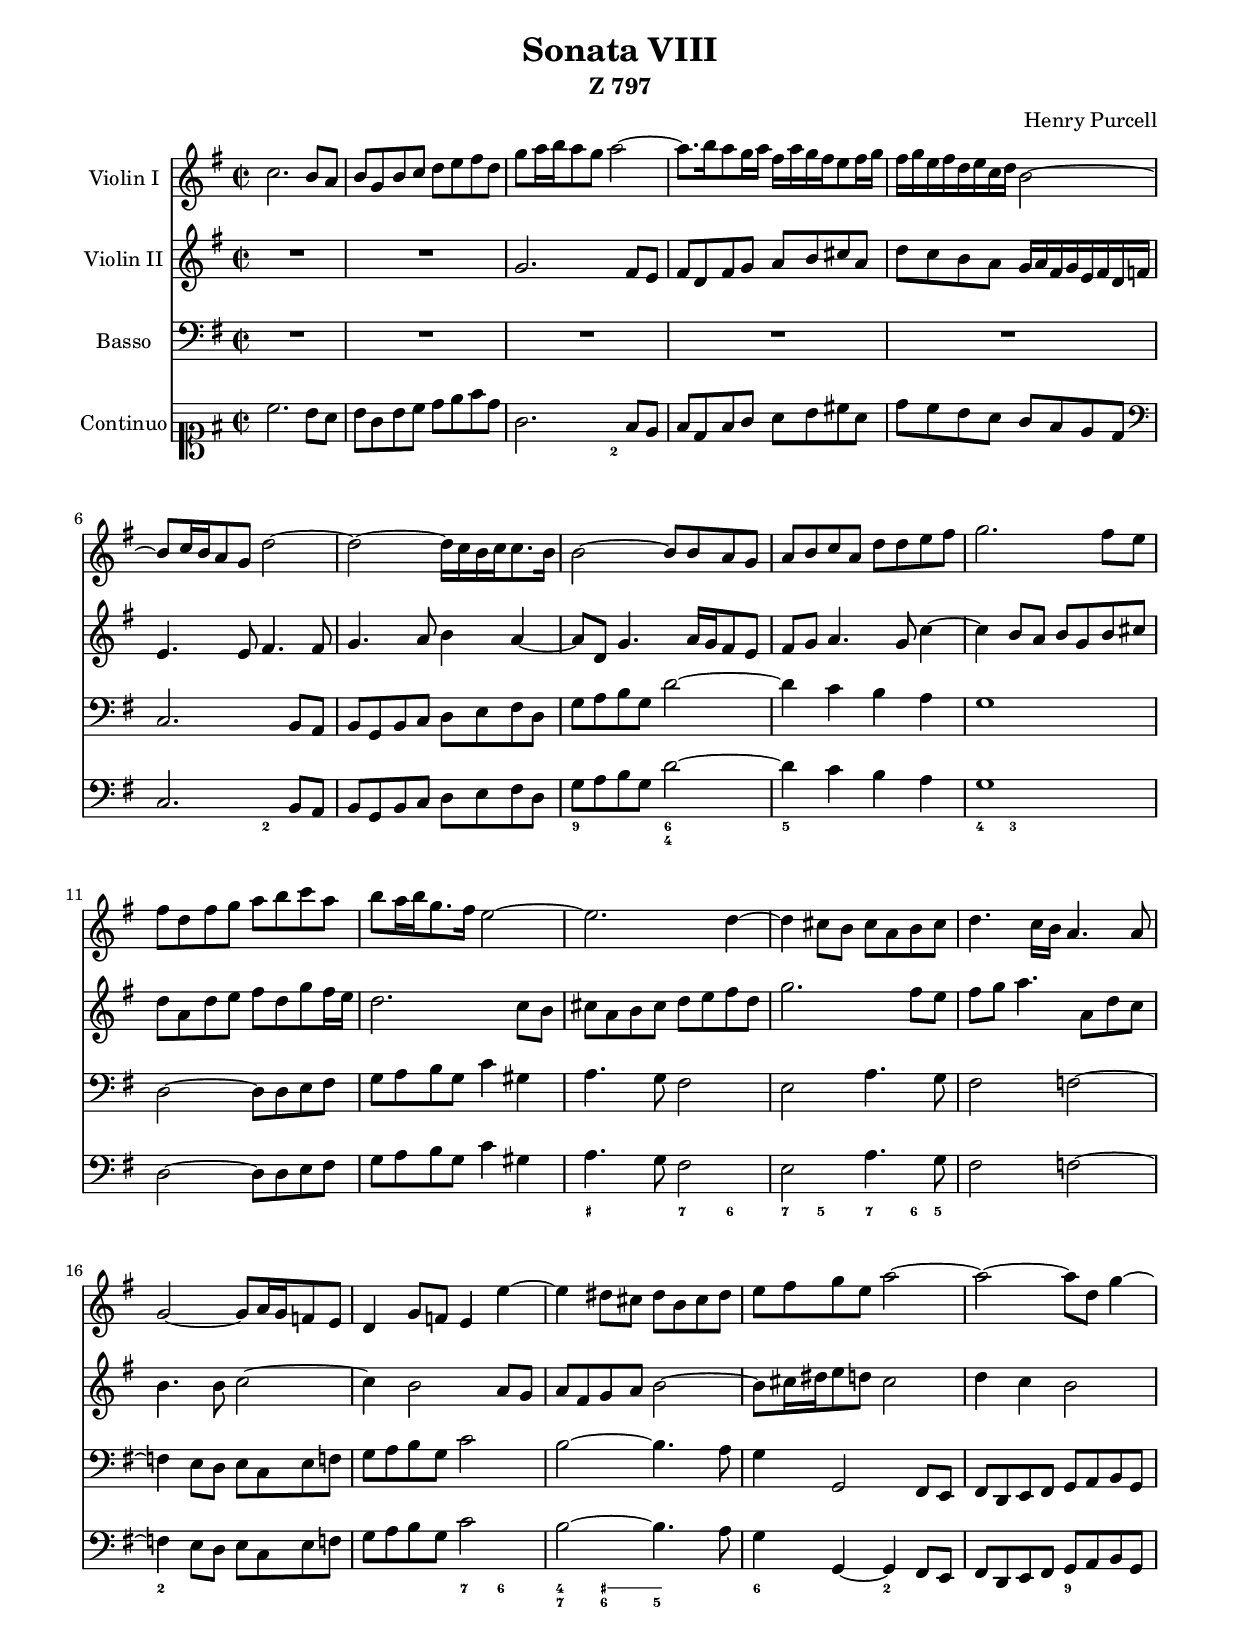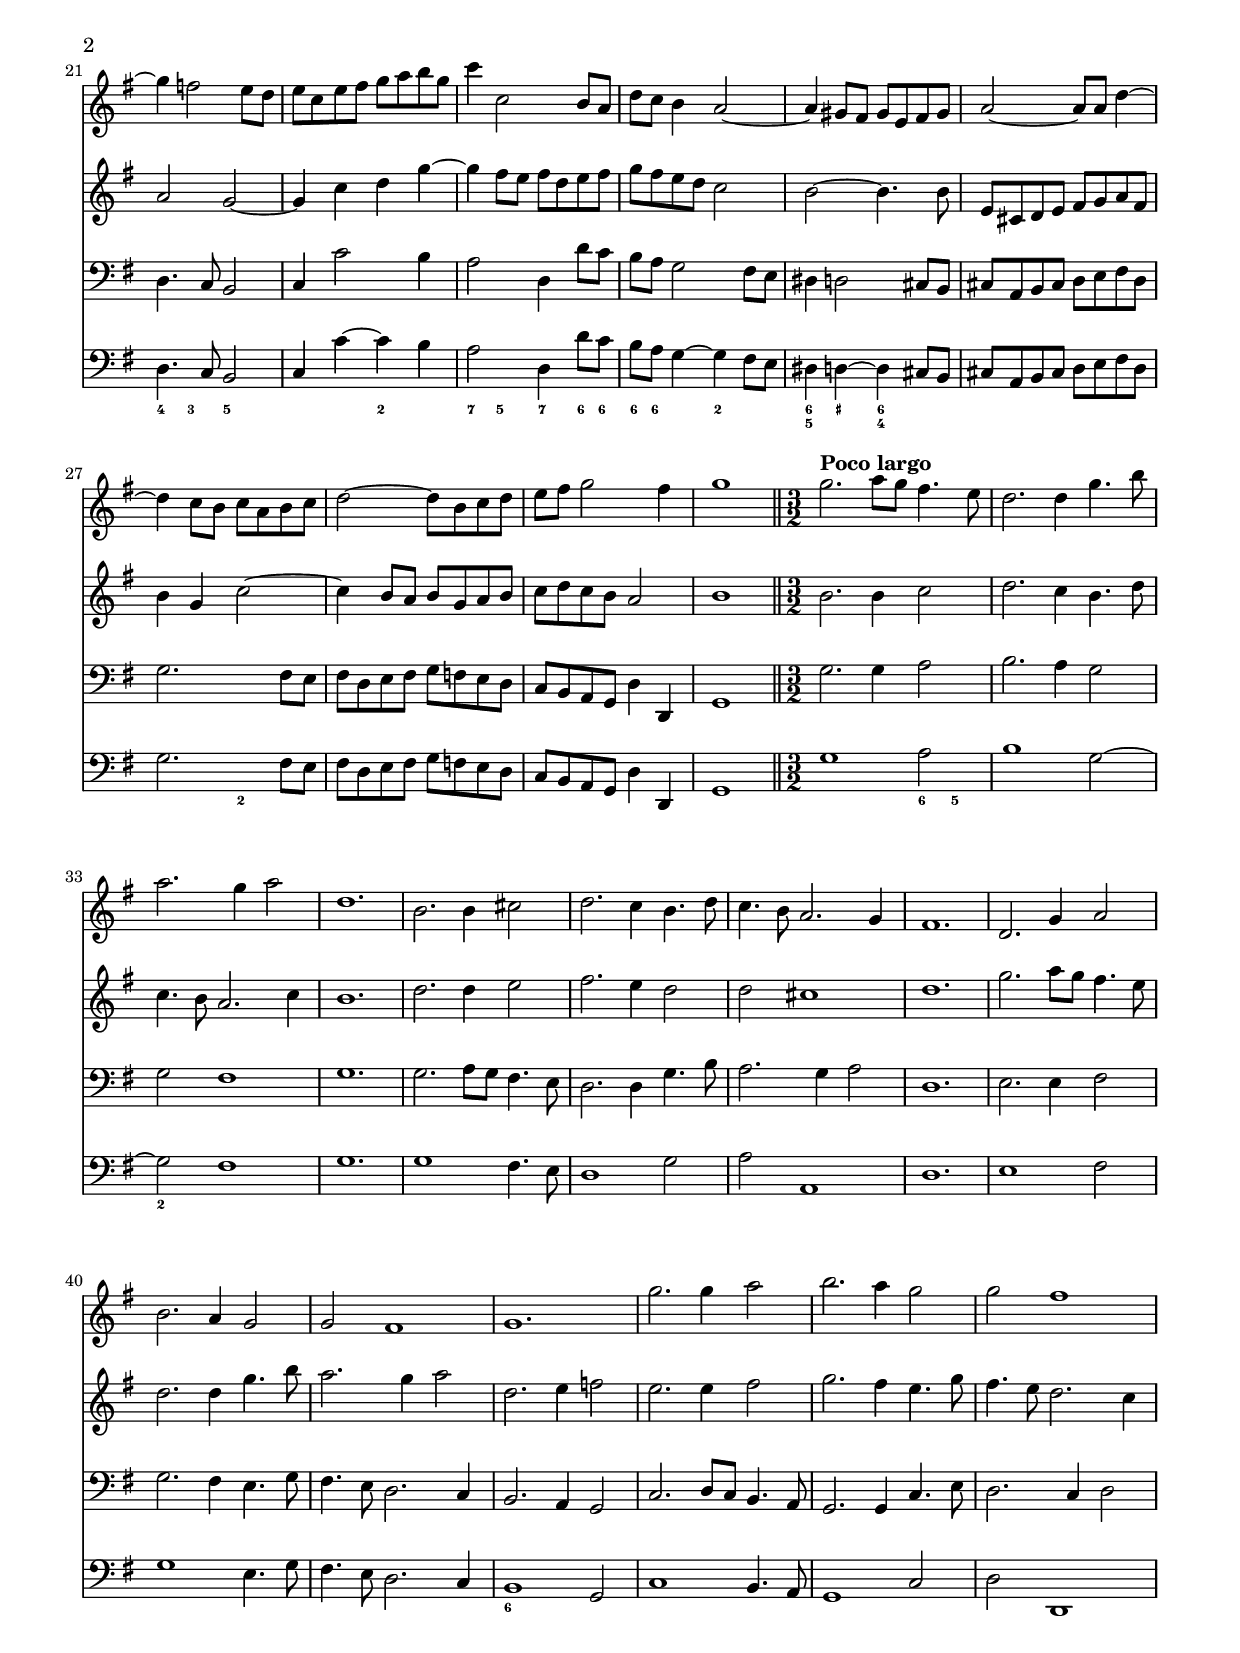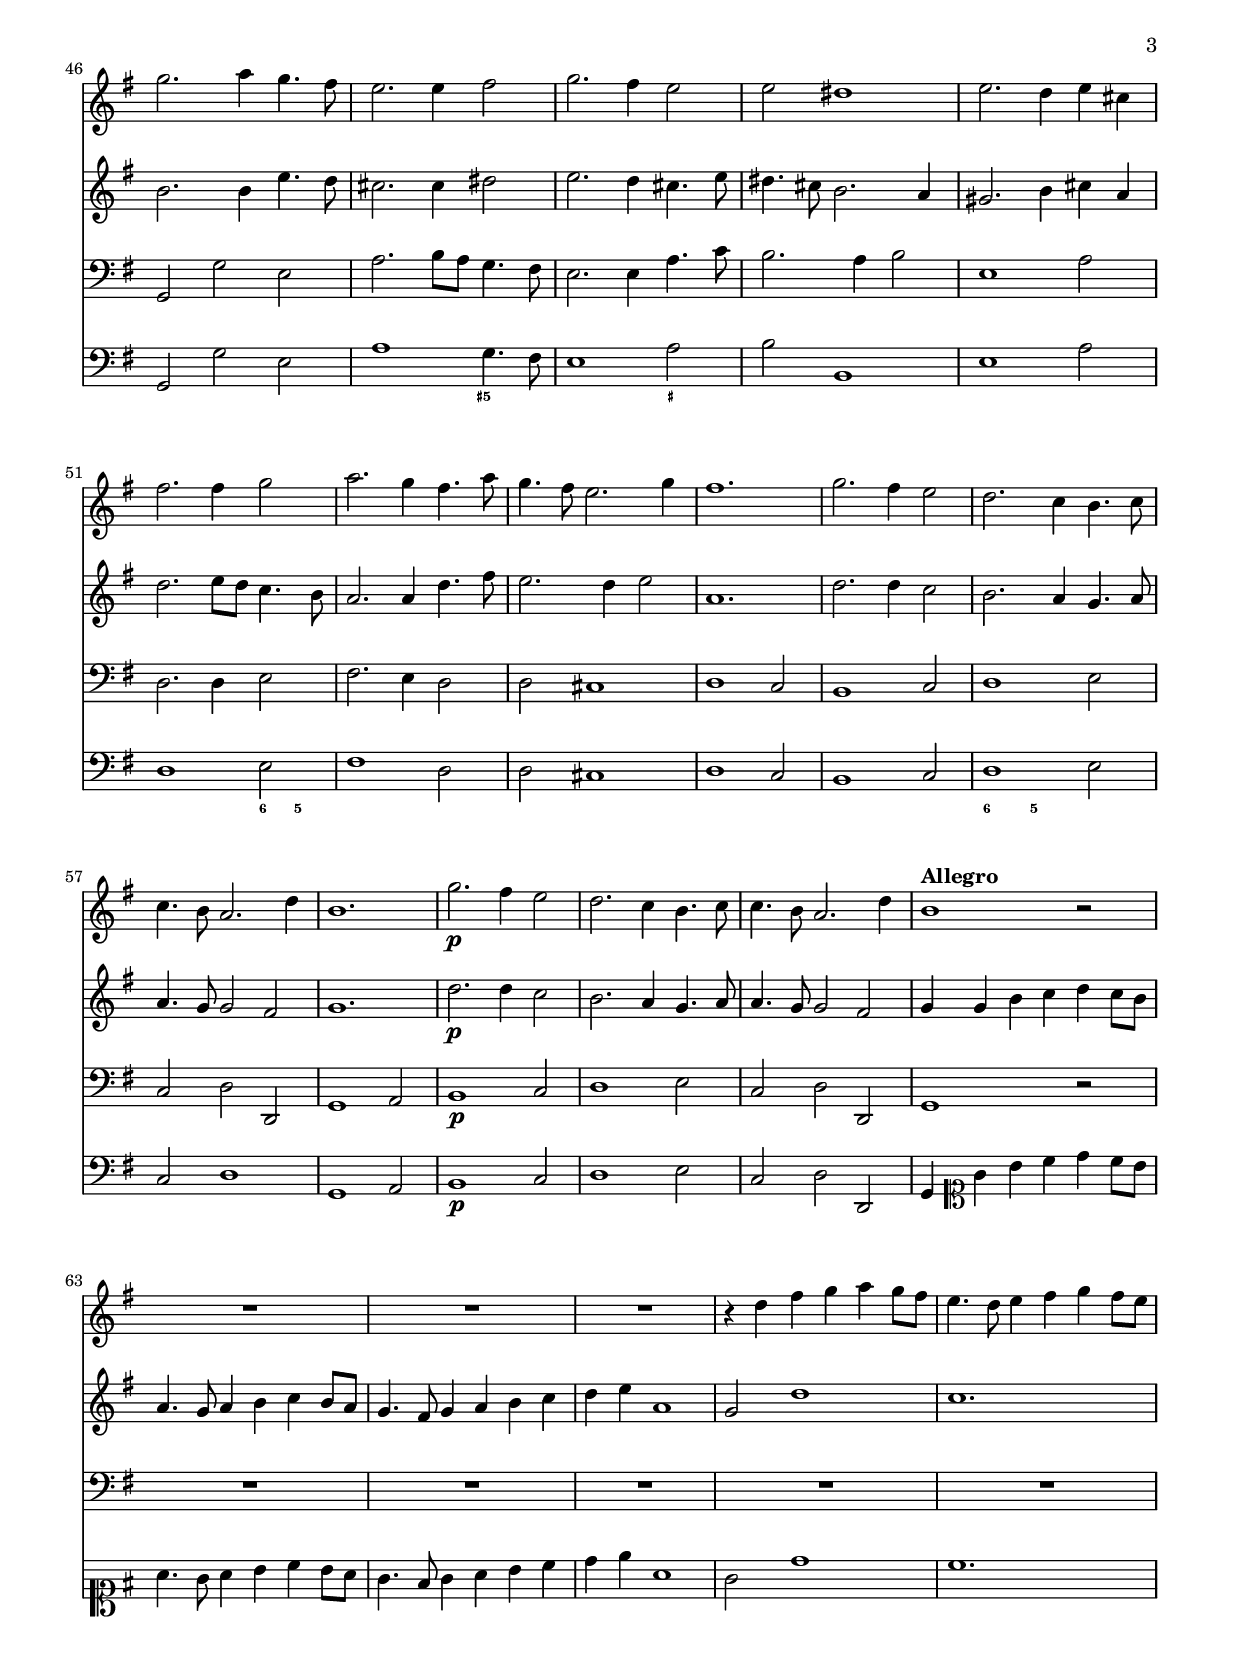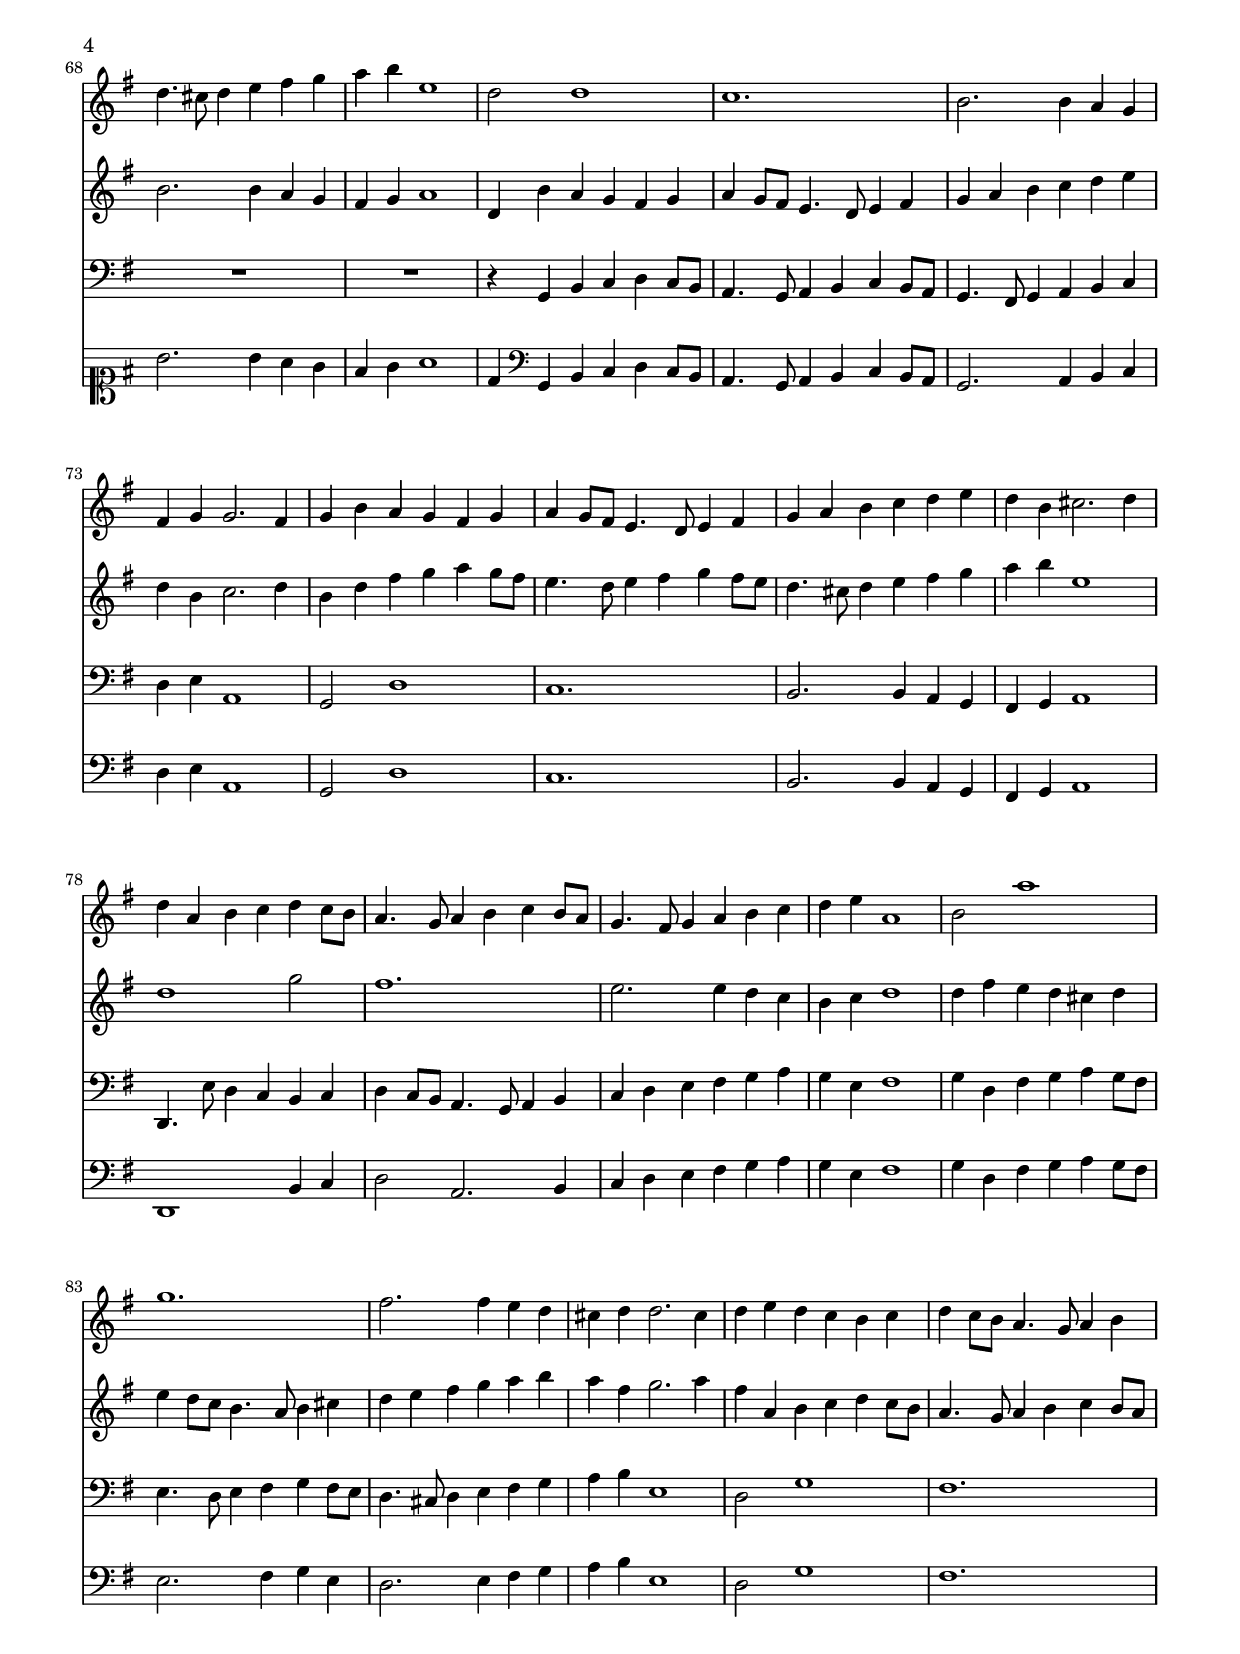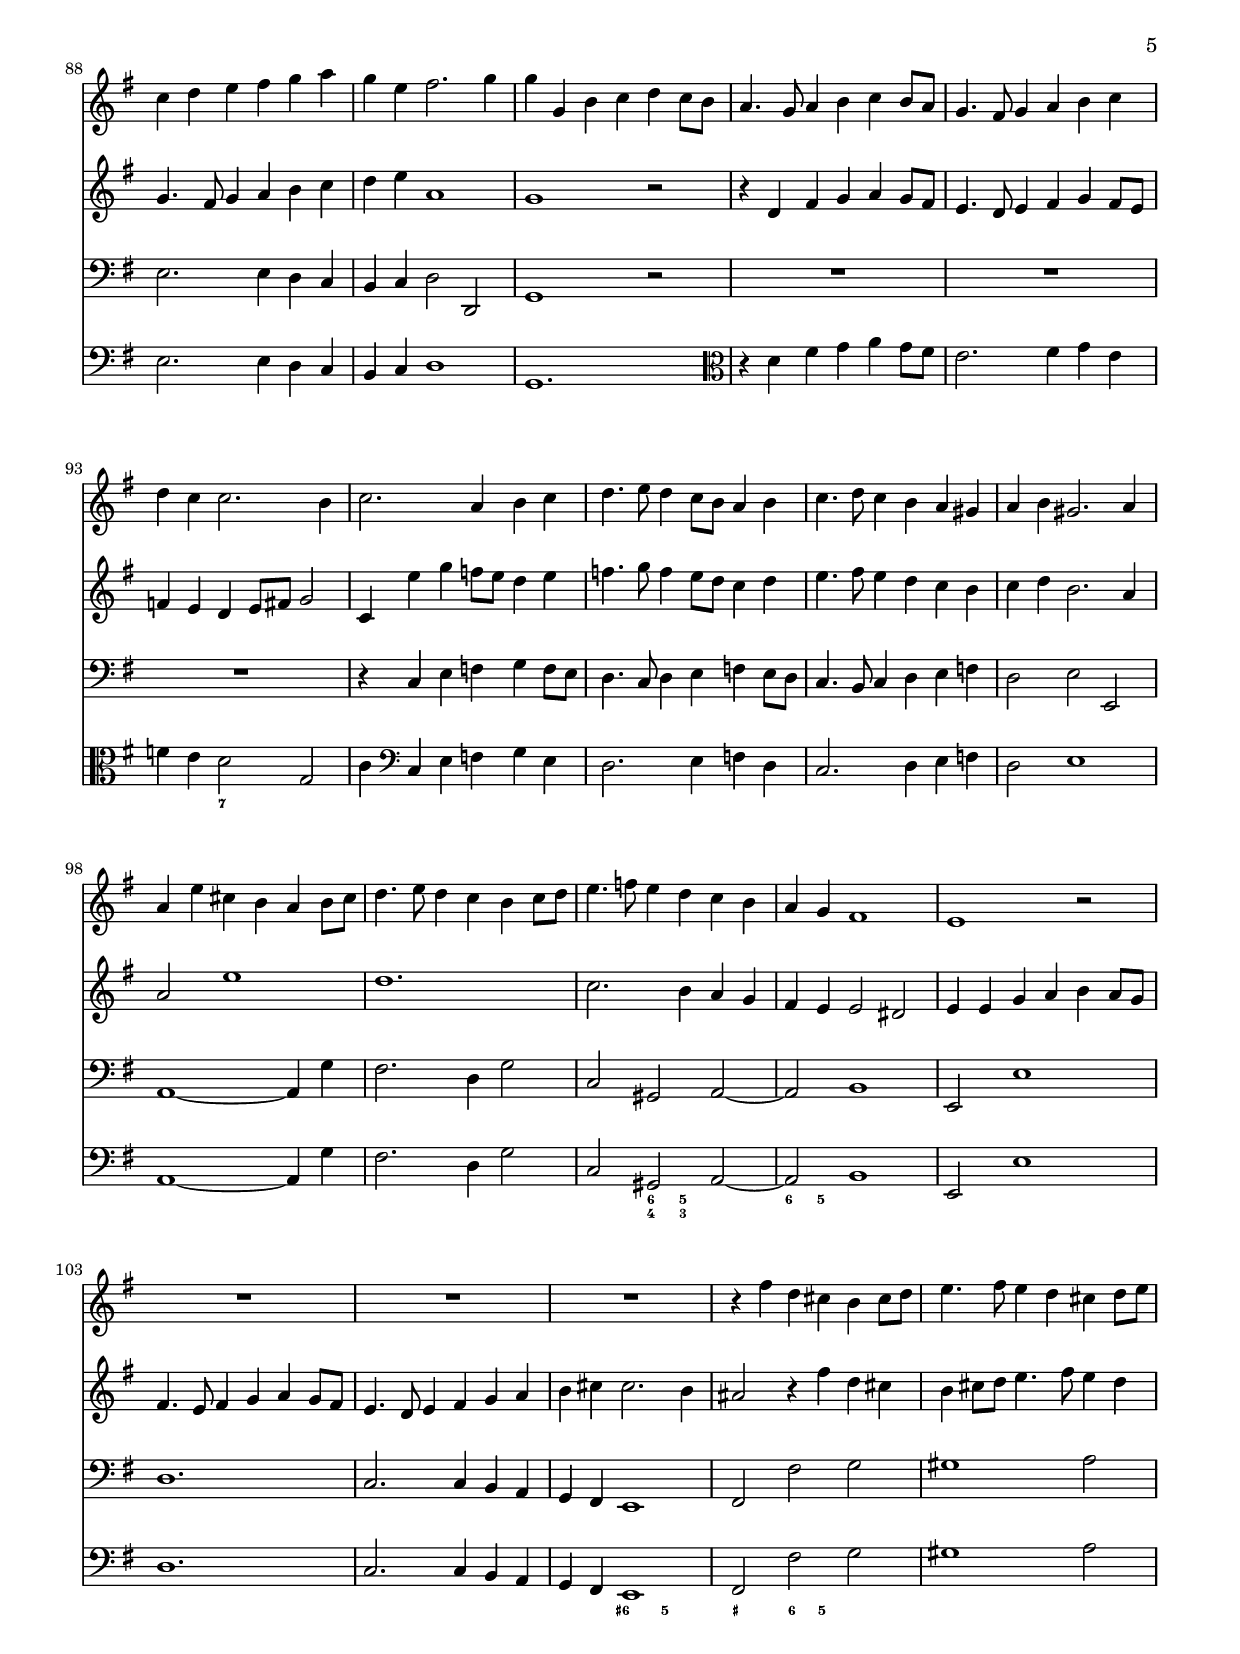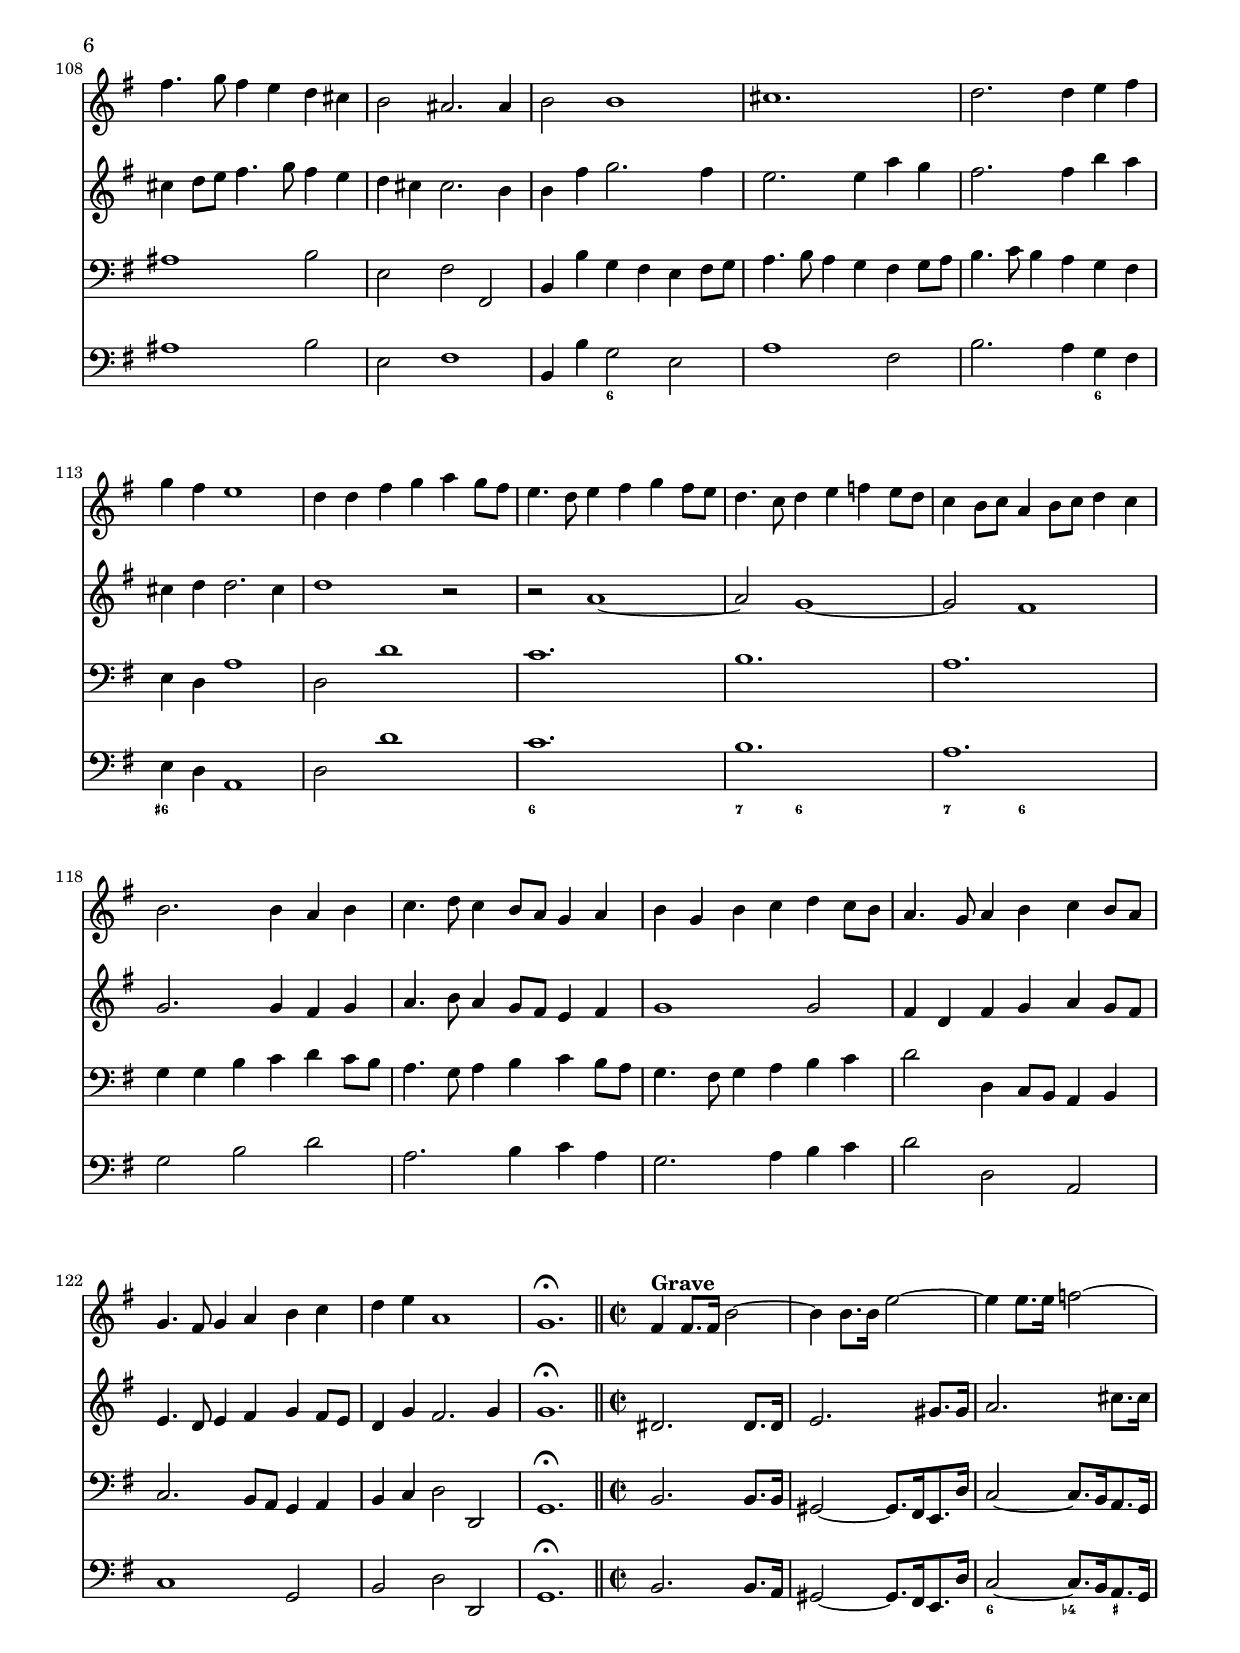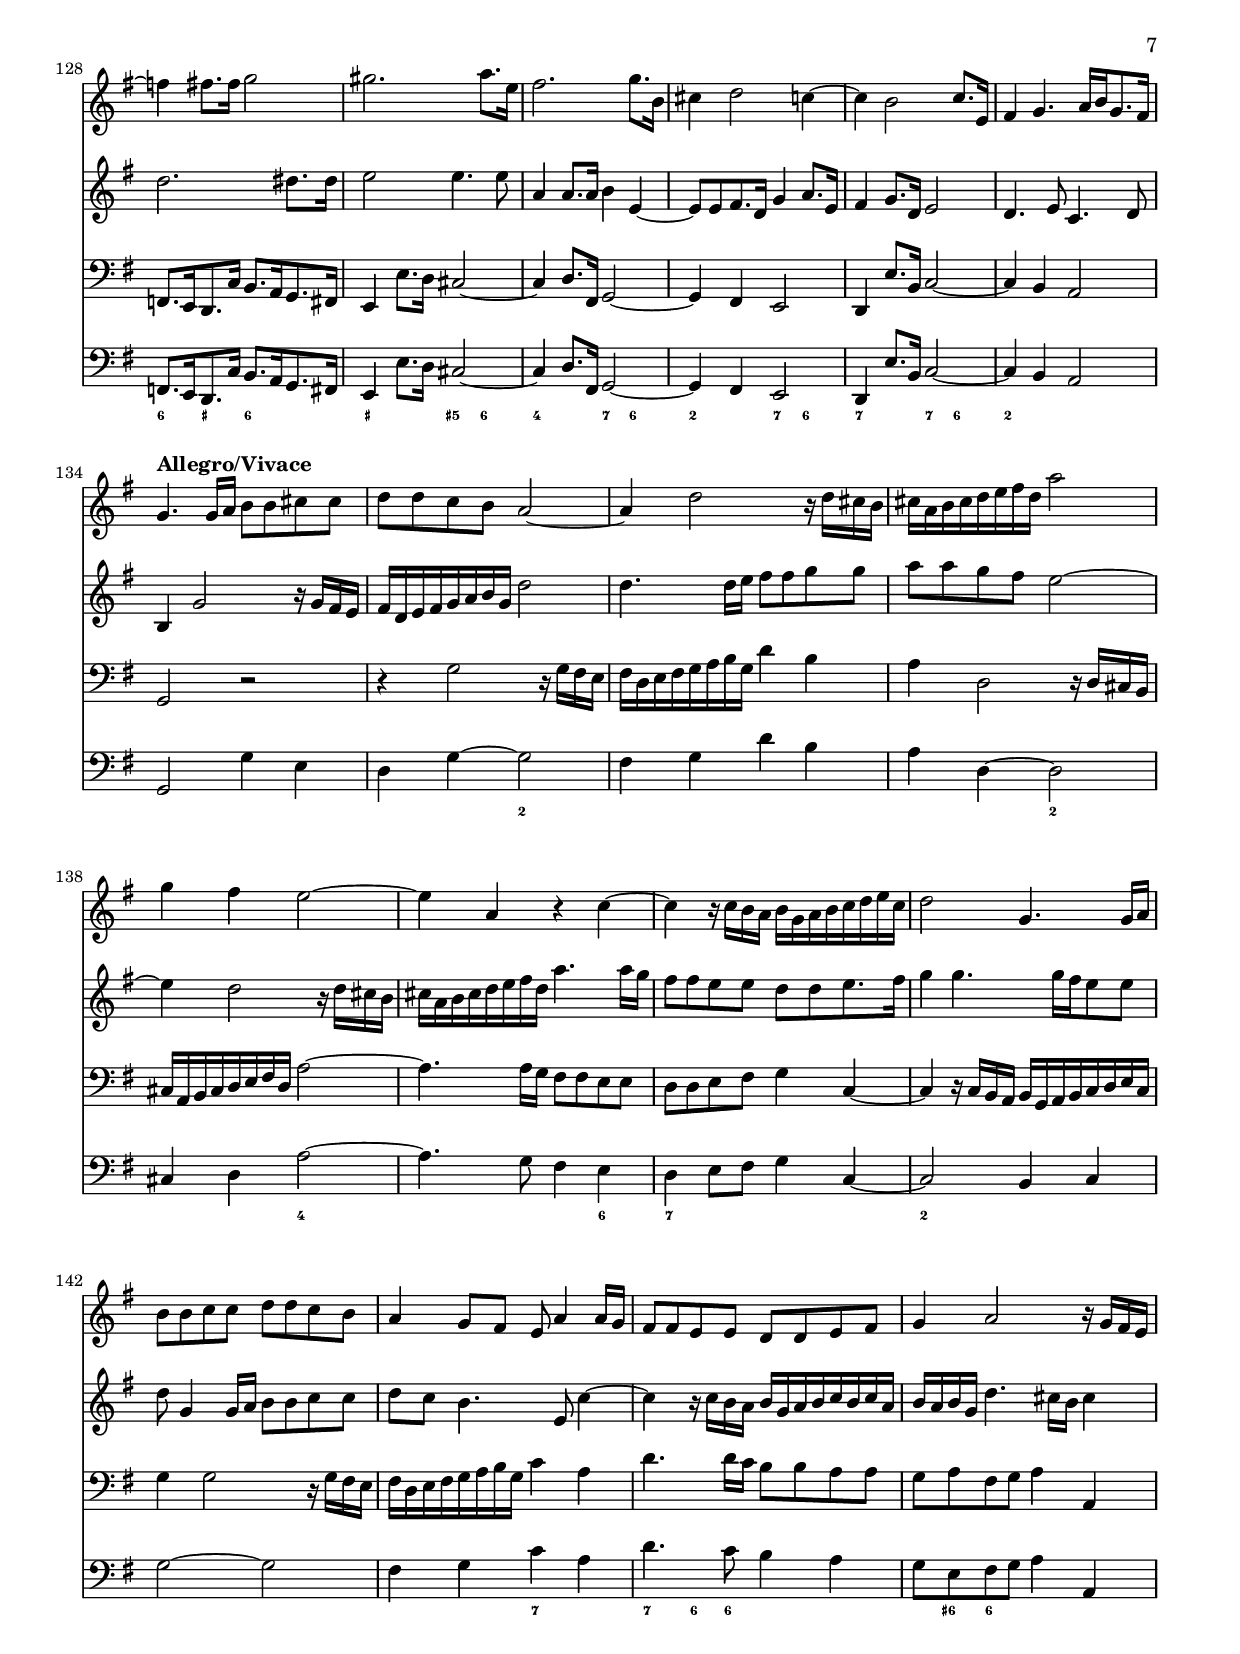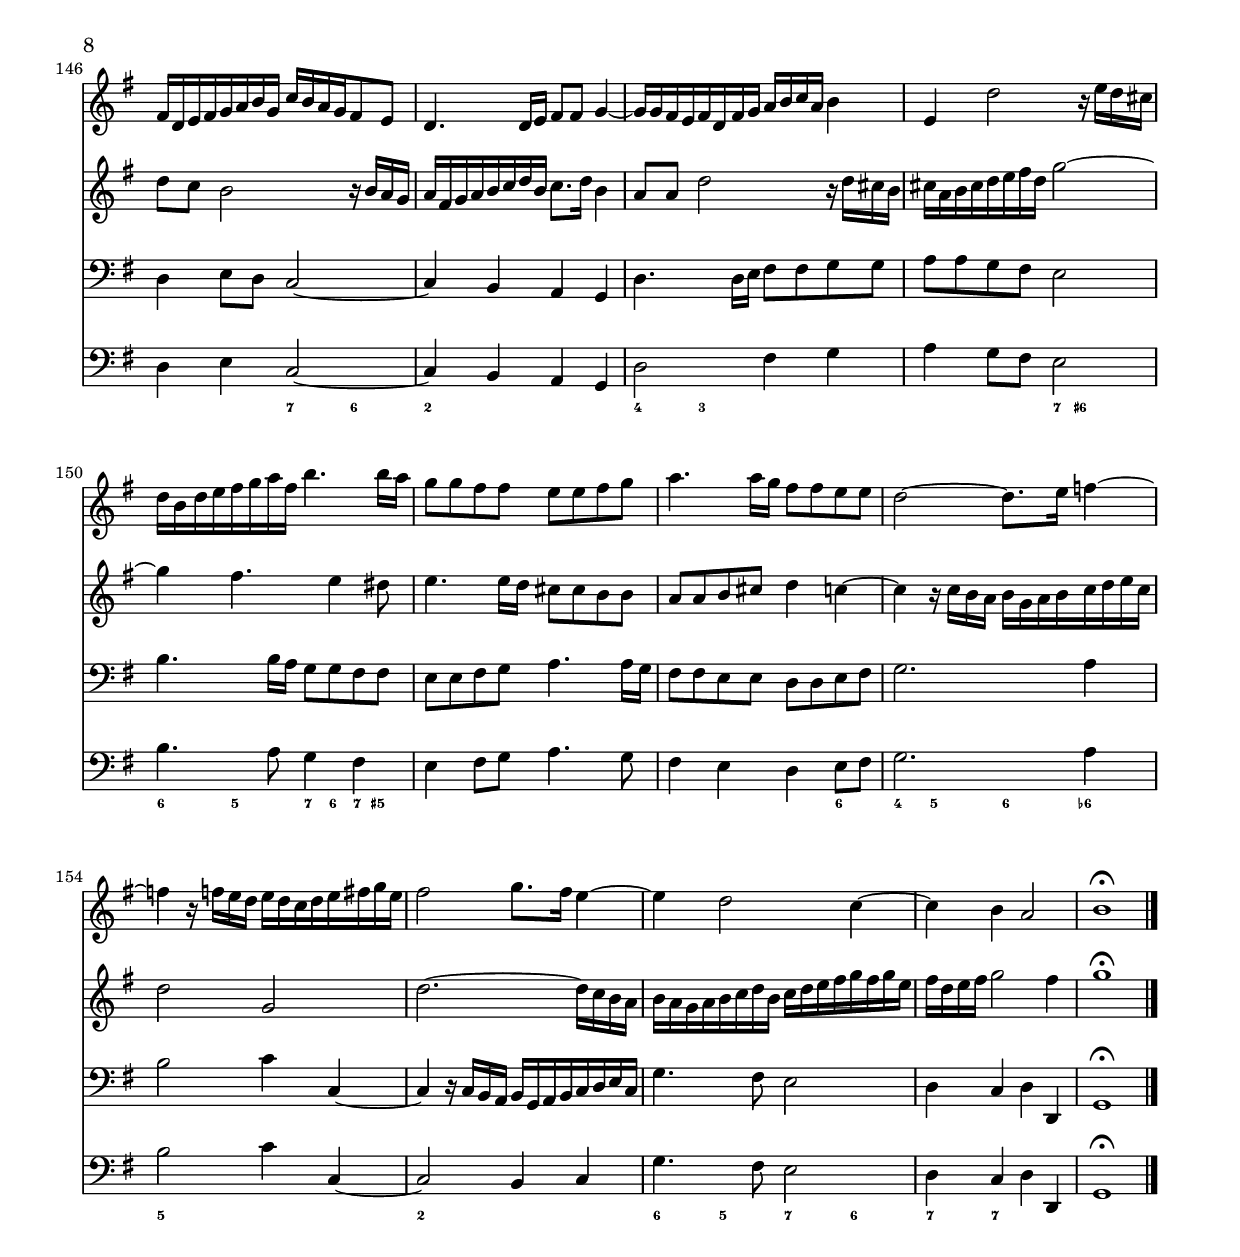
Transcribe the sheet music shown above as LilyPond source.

\version "2.18.2"

\include "config.ly"

alleg = \markup { \bold Allegro }
alviv = \markup { \bold "Allegro/Vivace" }
grave = \markup { \bold Grave }
plarg = \markup { \bold "Poco largo" }

vlone = \relative c'' {
	\clef treble \key g \major \time 2/2
	c2. b8 a
	b g b c d e fis d
	g a16 b a8 g a2 ~
	a8. b16 a8 g16 a fis a g fis e8 fis16 g       % m 4
	fis g e fis d e c d b2 ~
	b8 c16 b a8 g d'2 ~
	d ~ d16 c b c c8. b16
	b2 ~ b8 b a g                                 % m 8
	a b c a d d e fis
	g2. fis8 e
	fis d fis g a b c a
	b a16 b g8. fis16 e2 ~                        % m 12
	e2. d4 ~
	d cis8 b cis a b cis
	d4. c16 b a4. a8
	g2 ~ g8 a16 g f8 e                            % m 16
	d4 g8 f e4 e' ~
	e dis8 cis dis b cis dis
	e fis g e a2 ~
	a ~ a8 d, g4 ~                                % m 20
	g f2 e8 d
	e c e fis g a b g
	c4 c,2 b8 a
	d c b4 a2 ~                                   % m 24
	a4 gis8 fis gis e fis gis
	a2 ~ a8 a d4 ~
	d c8 b c a b c
	d2 ~ d8 b c d                                 % m 28
	e fis g2 fis4
	g1 \bar "||"

	\time 3/2              % poco largo
	g2.^\plarg a8 g fis4. e8
	d2. d4 g4. b8                                 % m 32
	a2. g4 a2
	d,1.
	b2. b4 cis2
	d2. c4 b4. d8                                 % m 36
	c4. b8 a2. g4
	fis1.
	d2. g4 a2
	b2. a4 g2                                     % m 40
	g fis1
	g1.
	g'2. g4 a2
	b2. a4 g2                                     % m 44
	g fis1
	g2. a4 g4. fis8
	e2. e4 fis2
	g2. fis4 e2                                   % m 48
	e dis1
	e2. d4 e cis
	fis2. fis4 g2
	a2. g4 fis4. a8                               % m 52
	g4. fis8 e2. g4
	fis1.
	g2. fis4 e2
	d2. c4 b4. c8                                 % m 56
	c4. b8 a2. d4
	b1.
	g'2.\p fis4 e2
	d2. c4 b4. c8                                 % m 60
	c4. b8 a2. d4
	b1^\alleg r2

	R1.*3
	r4 d fis g a g8 fis
	e4. d8 e4 fis g fis8 e
	d4. cis8 d4 e fis g                           % m 68
	a b e,1
	d2 d1
	c1.
	b2. b4 a g                                    % m 72
	fis g g2. fis4
	g b a g fis g
	a g8 fis e4. d8 e4 fis
	g a b c d e                                   % m 76
	d b cis2. d4
	d a b c d c8 b
	a4. g8 a4 b c b8 a
	g4. fis8 g4 a b c                             % m 80
	d e a,1
	b2 a'1
	g1.
	fis2. fis4 e d                                % m 84
	cis d d2. cis4
	d e d c b c
	d c8 b a4. g8 a4 b
	c d e fis g a                                 % m 88
	g e fis2. g4
	g g, b c d c8 b
	a4. g8 a4 b c b8 a
	g4. fis8 g4 a b c                             % m 92
	d c c2. b4
	c2. a4 b c
	d4. e8 d4 c8 b a4 b
	c4. d8 c4 b a gis                             % m 96
	a b gis2. a4
	a e' cis b a b8 cis
	d4. e8 d4 c b c8 d
	e4. f8 e4 d c b                               % m 100
	a g fis1
	e r2

	R1.*3
	r4 fis' d cis b cis8 d
	e4. fis8 e4 d cis d8 e
	fis4. g8 fis4 e d cis                         % m 108
	b2 ais2. ais4
	b2 b1
	cis1.
	d2. d4 e fis                                  % m 112
	g fis e1
	d4 d fis g a g8 fis
	e4. d8 e4 fis g fis8 e
	d4. c8 d4 e f e8 d                            % m 116
	c4 b8 c a4 b8 c d4 c
	b2. b4 a b
	c4. d8 c4 b8 a g4 a
	b g  b c d c8 b                               % m 120
	a4. g8 a4 b c b8 a
	g4. fis8 g4 a b c
	d e a,1
	g1.\fermata \bar "||"                         % m 124

	\time 2/2                     % grave
	fis4^\grave fis8. fis16 b2 ~
	b4 b8. b16 e2 ~
	e4 e8. e16 f2 ~
	f4 fis8. fis16 g2                             % m 128
	gis2. a8. e16
	fis2. g8. b,16
	cis4 d2 c4 ~
	c b2 c8. e,16                                 % m 132
	fis4 g4. a16 b g8. fis16

	g4.^\alviv g16 a b8 b cis cis    % allegro/vivace
	d d c b a2 ~
	a4 d2 r16 d cis b                             % m 136
	cis a b cis d e fis d a'2
	g4 fis e2 ~
	e4 a, r c ~
	c r16 c b a b g a b c d e c                   % m 140
	d2 g,4. g16 a
	b8 b c c d d c b
	a4 g8 fis e a4 a16 g
	fis8 fis e e d d e fis                        % m 144
	g4 a2 r16 g fis e
	fis d e fis g a b g c b a g fis8 e
	d4. d16 e fis8 fis g4 ~
	g16 g fis e fis d fis g a b c a b4            % m 148
	e, d'2 r16 e d cis
	d b d e fis g a fis b4. b16 a
	g8 g fis fis e e fis g
	a4. a16 g fis8 fis e e                        % m 152
	d2 ~ d8. e16 f4 ~
	f r16 f e d e d c d e fis g e
	fis2 g8. fis16 e4 ~
	e d2 c4 ~                                     % m 156
	c b a2
	b1\fermata \bar "|."
}

vltwo = \relative c'' {
	\clef treble \key g \major \time 2/2
	R1*2
	g2. fis8 e
	fis d fis g a b cis a                         % m 4
	d c b a g16 a fis g e fis d f
	e4. e8 fis4. fis8
	g4. a8 b4 a ~
	a8 d, g4. a16 g fis8 e                        % m 8
	fis g a4. g8 c4 ~
	c b8 a b g b cis
	d a d e fis d g fis16 e
	d2. c8 b                                      % m 12
	cis a b cis d e fis d
	g2. fis8 e
	fis g a4. a,8 d c
	b4. b8 c2 ~                                   % m 16
	c4 b2 a8 g
	a fis g a b2 ~
	b8 cis16 dis e8 d cis2
	d4 c b2                                       % m 20
	a g ~
	g4 c d g ~
	g fis8 e fis d e fis
	g fis e d c2                                  % m 24
	b2 ~ b4. b8
	e, cis d e fis g a fis
	b4 g c2 ~
	c4 b8 a b g a b                               % m 28
	c d c b a2
	b1 \bar "||"

	\time 3/2             % poco largo
	b2. b4 c2
	d2. c4 b4. d8                                 % m 32
	c4. b8 a2. c4
	b1.
	d2. d4 e2
	fis2. e4 d2                                   % m 36
	d cis1
	d1.
	g2. a8 g fis4. e8
	d2. d4 g4. b8                                 % m 40
	a2. g4 a2
	d,2. e4 f2
	e2. e4 fis2
	g2. fis4 e4. g8                               % m 44
	fis4. e8 d2. c4
	b2. b4 e4. d8
	cis2. cis4 dis2
	e2. d4 cis4. e8                               % m 48
	dis4. cis8 b2. a4
	gis2. b4 cis a
	d2. e8 d c4. b8
	a2. a4 d4. fis8                               % m 52
	e2. d4 e2
	a,1.
	d2. d4 c2
	b2. a4 g4. a8                                 % m 56
	a4. g8 g2 fis
	g1.
	d'2.\p d4 c2
	b2. a4 g4. a8                                 % m 60
	a4. g8 g2 fis

	g4 g b c d c8 b          % allegro
	a4. g8 a4 b c b8 a
	g4. fis8 g4 a b c                             % m 64
	d e a,1
	g2 d'1
	c1.
	b2. b4 a g                                    % m 68
	fis g a1
	d,4 b' a g fis g
	a g8 fis e4. d8 e4 fis
	g a b c d e                                   % m 72
	d b c2. d4
	b d fis g a g8 fis
	e4. d8 e4 fis g fis8 e
	d4. cis8 d4 e fis g                           % m 76
	a b e,1
	d g2
	fis1.
	e2. e4 d c                                    % m 80
	b c d1
	d4 fis e d cis d
	e d8 c b4. a8 b4 cis
	d e fis g a b                                 % m 84
	a fis g2. a4
	fis a, b c d c8 b
	a4. g8 a4 b c b8 a
	g4. fis8 g4 a b c                             % m 88
	d e a,1
	g r2
	r4 d4 fis g a g8 fis
	e4. d8 e4 fis g fis8 e                        % m 92
	f4 e d e8 fis g2
	c,4 e' g f8 e d4 e
	f4. g8 f4 e8 d c4 d
	e4. fis8 e4 d c b                             % m 96
	c d b2. a4
	a2 e'1
	d1.
	c2. b4 a g                                    % m 100
	fis e e2 dis
	e4 e g a b a8 g
	fis4. e8 fis4 g a g8 fis
	e4. d8 e4 fis g a                             % m 104
	b cis cis2. b4
	ais2 r4 fis' d cis
	b4 cis8 d e4. fis8 e4 d
	cis d8 e fis4. g8 fis4 e                      % m 108
	d cis cis2. b4
	b fis' g2. fis4
	e2. e4 a g
	fis2. fis4 b a                                % m 112
	cis, d d2. cis4
	d1 r2
	r a1 ~
	a2 g1 ~                                       % m 116
	g2 fis1
	g2. g4 fis g
	a4. b8 a4 g8 fis e4 fis
	g1 g2                                         % m 120
	fis4 d fis g a g8 fis
	e4. d8 e4 fis g fis8 e
	d4 g fis2. g4
	g1.\fermata \bar "||"                         % m 124

	\time 2/2                % grave
	dis2. dis8. dis16
	e2. gis8. gis16
	a2. cis8. cis16
	d2. dis8. dis16                               % m 128
	e2 e4. e8
	a,4 a8. a16 b4 e, ~
	e8 e fis8. d16 g4 a8. e16
	fis4 g8. d16 e2                               % m 132
	d4. e8 c4. d8

	b4 g'2 r16 g fis e       % vivace
	fis d e fis g a b g d'2
	d4. d16 e fis8 fis g g                        % m 136
	a a g fis e2 ~
	e4 d2 r16 d cis b
	cis a b cis d e fis d a'4. a16 g
	fis8 fis e e d d e8. fis16                    % m 140
	g4 g4. g16 fis e8 e
	d g,4 g16 a b8 b c c
	d c b4. e,8 c'4 ~
	c r16 c b a b g a b c b c a                   % m 144
	b a b g d'4. cis16 b cis4
	d8 c b2 r16 b a g
	a fis g a b c d b c8. d16 b4
	a8 a d2 r16 d cis b                           % m 148
	cis a b cis d e fis d g2 ~
	g4 fis4. e4 dis8
	e4. e16 d cis8 cis b b
	a a b cis d4 c ~                              % m 152
	c r16 c b a b g a b c d e c
	d2 g,
	d'2. ~ d16 c b a
	b a g a b c d b c d e fis g fis g e           % m 156
	fis d e fis g2 fis4
	\once \override Script.staff-padding = #1.5
	g1\fermata \bar "|."
}

basso = \relative c {
	\clef bass \key g \major \time 2/2
	R1*5
	c2. b8 a
	b g b c d e fis d
	g a b g d'2 ~                       % m 8
	d4 c b a
	g1
	d2 ~ d8 d e fis
	g a b g c4 gis                      % m 12
	a4. g8 fis2
	e a4. g8
	fis2 f ~
	f4 e8 d e c e f                     % m 16
	g a b g c2
	b ~ b4. a8
	g4 g,2 fis8 e
	fis d e fis g a b g                 % m 20
	d'4. c8 b2
	c4 c'2 b4
	a2 d,4 d'8 c
	b a g2 fis8 e                       % m 24
	dis4 d2 cis8 b
	cis a b cis d e fis d
	g2. fis8 e
	fis d e fis g f e d                 % m 28
	c b a g d'4 d,
	g1 \bar "||"

	% poco largo
	\time 3/2 g'2. g4 a2
	b2. a4 g2                           % m 32
	g fis1
	g1.
	g2. a8 g fis4. e8
	d2. d4 g4. b8                       % m 36
	a2. g4 a2
	d,1.
	e2. e4 fis2
	g2. fis4 e4. g8                     % m 40
	fis4. e8 d2. c4
	b2. a4 g2
	c2. d8 c b4. a8
	g2. g4 c4. e8                       % m 44
	d2. c4 d2
	g, g' e
	a2. b8 a g4. fis8
	e2. e4 a4. c8                       % m 48
	b2. a4 b2
	e,1 a2
	d,2. d4 e2
	fis2. e4 d2                         % m 52
	d cis1
	d c2
	b1 c2
	d1 e2                               % m 56
	c d d,
	g1 a2
	b1\p c2
	d1 e2                               % m 60
	c d d,

	g1 r2            % allegro
	R1.*7
	r4 g b c d c8 b
	a4. g8 a4 b c b8 a
	g4. fis8 g4 a b c                   % m 72
	d e a,1
	g2 d'1
	c1.
	b2. b4 a g                          % m 76
	fis g a1
	d,4. e'8 d4 c b c
	d4 c8 b a4. g8 a4 b
	c d e fis g a                       % m 80
	g e fis1
	g4 d fis g a g8 fis
	e4. d8 e4 fis g fis8 e
	d4. cis8 d4 e fis g                 % m 84
	a b e,1
	d2 g1
	fis1.
	e2. e4 d c                          % m 88
	b c d2 d,
	g1 r2
	R1.*3
	r4 c e f g f8 e
	d4. c8 d4 e f e8 d
	c4. b8 c4 d e f                     % m 96
	d2 e e,
	a1 ~ a4 g'
	fis2. d4 g2
	c, gis a ~                          % m 100
	a b1
	e,2 e'1
	d1.
	c2. c4 b a                          % m 104
	g fis e1
	fis2 fis' g
	gis1 a2
	ais1 b2                             % m 108
	e, fis fis,
	b4 b' g fis e fis8 g
	a4. b8 a4 g fis g8 a
	b4. c8 b4 a g fis                   % m 112
	e d a'1
	d,2 d'1
	c1.
	b                                   % m 116
	a
	g4 g b c d c8 b
	a4. g8 a4 b c b8 a
	g4. fis8 g4 a b c                   % m 120
	d2 d,4 c8 b a4 b
	c2. b8 a g4 a
	b c d2 d,
	g1.\fermata \bar "||"               % m 124

	% grave
	\time 2/2 b2. b8. b16
	gis2 ~ gis8. fis16 e8. d'16
	c2 ~ c8. b16 a8. g16
	f8. e16 d8. c'16 b8. a16 g8. fis16  % m 128
	e4 e'8. d16 cis2 ~
	cis4 d8. fis,16 g2 ~
	g4 fis e2
	d4 e'8. b16 c2 ~                    % m 132
	c4 b a2
	g r

	r4 g'2 r16 g fis e     % allegro
	fis d e fis g a b g d'4 b           % m 136
	a d,2 r16 d cis b
	cis a b cis d e fis d a'2 ~
	a4. a16 g fis8 fis e e
	d d e fis g4 c, ~                   % m 140
	c r16 c b a b g a b c d e c
	g'4 g2 r16 g fis e
	fis d e fis g a b g c4 a
	d4. d16 c b8 b a a                  % m 144
	g a fis g a4 a,
	d e8 d c2 ~
	c4 b a g
	d'4. d16 e fis8 fis g g             % m 148
	a a g fis e2
	b'4. b16 a g8 g fis fis
	e e fis g a4. a16 g
	fis8 fis e e d d e fis              % m 152
	g2. a4
	b2 c4 c, ~
	c r16 c b a b g a b c d e c
	g'4. fis8 e2                        % m 156
	d4 c d d,
	g1\fermata \bar "|."
}

continuo = {
	<<
	\relative c'' {
		\clef soprano \key g \major \time 2/2
		c2. b8 a
		b g b c d e fis d
		g,2. fis8 e
		fis d fis g a b cis a               % m 4
		d c b a g fis e d
		\clef bass c,2. b8 a
		b g b c d e fis d
		g a b g d'2 ~                       % m 8
		d4 c b a
		g1
		d2 ~ d8 d e fis
		g a b g c4 gis                      % m 12
		a4. g8 fis2
		e a4. g8
		fis2 f ~
		f4 e8 d e c e f                     % m 16
		g a b g c2
		b ~ b4. a8
		g4 g, ~ g fis8 e
		fis d e fis g a b g                 % m 20
		d'4. c8 b2
		c4 c' ~ c b
		a2 d,4 d'8 c
		b a g4 ~ g fis8 e                   % m 24
		dis4 d ~ d cis8 b
		cis a b cis d e fis d
		g2. fis8 e
		fis d e fis g f e d                 % m 28
		c b a g d'4 d,
		g1 \bar "||"

		\time 3/2 g'1 a2  % poco largo
		b1 g2 ~                             % m 32
		g fis1
		g1.
		g1 fis4. e8
		d1 g2                               % m 36
		a a,1
		d1.
		e1 fis2
		g1 e4. g8                           % m 40
		fis4. e8 d2. c4
		b1 g2
		c1 b4. a8
		g1 c2                               % m 44
		d d,1
		g2 g' e
		a1 g4. fis8
		e1 a2                               % m 48
		b b,1
		e a2
		d,1 e2
		fis1 d2                             % m 52
		d cis1
		d c2
		b1 c2
		d1 e2                               % m 56
		c d1
		g,1 a2
		b1\p c2
		d1 e2                               % m 60
		c d d,

		% allegro
		g4 \clef soprano g'' b c d c8 b
		a4. g8 a4 b c b8 a
		g4. fis8 g4 a b c                   % m 64
		d e a,1
		g2 d'1
		c1.
		b2. b4 a g                          % m 68
		fis g a1
		d,4 \clef bass g,, b c d c8 b
		a4. g8 a4 b c b8 a
		g2. a4 b c                          % m 72
		d e a,1
		g2 d'1
		c1.
		b2. b4 a g                          % m 76
		fis g a1
		d, b'4 c
		d2 a2. b4
		c d e fis g a                       % m 80
		g e fis1
		g4 d fis g a g8 fis
		e2. fis4 g e
		d2. e4 fis g                        % m 84
		a b e,1
		d2 g1
		fis1.
		e2. e4 d c                          % m 88
		b c d1
		g,1. \clef alto
		r4 d'' fis g a g8 fis
		e2. fis4 g e                        % m 92
		f e d2 g,
		c4 \clef bass c, e f g e
		d2. e4 f d
		c2. d4 e f                          % m 96
		d2 e1
		a,1 ~ a4 g'
		fis2. d4 g2
		c, gis a ~                          % m 100
		a b1
		e,2 e'1
		d1.
		c2. c4 b a                          % m 104
		g fis e1
		fis2 fis' g
		gis1 a2
		ais1 b2                             % m 108
		e,2 fis1
		b,4 b' g2 e
		a1 fis2
		b2. a4 g fis                        % m 112
		e d a1
		d2 d'1
		c1.
		b                                   % m 116
		a
		g2 b d
		a2. b4 c a
		g2. a4 b c                          % m 120
		d2 d, a
		c1 g2
		b d d,
		g1.\fermata \bar "||"               % m 124

		\time 2/2 b2. b8. a16   % grave
		gis2 ~ gis8. fis16 e8. d'16
		c2 ~ c8. b16 a8. g16
		f8. e16 d8. c'16 b8. a16 g8. fis16  % m 128
		e4 e'8. d16 cis2 ~
		cis4 d8. fis,16 g2 ~
		g4 fis e2
		d4 e'8. b16 c2 ~                    % m 132
		c4 b a2

		g g'4 e        % vivace
		d g ~ g2
		fis4 g d' b                         % m 136
		a d, ~ d2
		cis4 d a'2 ~
		a4. g8 fis4 e
		d e8 fis g4 c, ~                    % m 140
		c2 b4 c
		g'2 ~ g
		fis4 g c a
		d4. c8 b4 a                         % m 144
		g8 e fis g a4 a,
		d e c2 ~
		c4 b a g
		d'2 fis4 g                          % m 148
		a g8 fis e2
		b'4. a8 g4 fis
		e fis8 g a4. g8
		fis4 e d e8 fis                     % m 152
		g2. a4
		b2 c4 c, ~
		c2 b4 c
		g'4. fis8 e2                        % m 156
		d4 c d d,
		g1\fermata \bar "|."
	}

	\new FiguredBass {
		\override FiguredBass.BassFigure #'font-size = #-1
		\figuremode {
			r1
			r
			r2 <2>
			r1                         % m 4
			r
			r2 <2>
			r1
			<9>2 <6 4>                 % m 8
			<5> r
			<4>4 <3> r2
			r1
			r                          % m 12
			<_+>2 <7>4 <6>
			<7> <5> <7> <6>8 <5>
			r1
			<2>                        % m 16
			r2 <7>4 <6>
			\bassFigureExtendersOn
			<4 7>4 <_+ 6> <_+ 5>2
			\bassFigureExtendersOff
			<6> <2>
			r <9>                      % m 20
			<4>4 <3> <5>2
			r <2>
			<7>4 <5> <7> <6>8 <6>
			<6> <6> r4 <2> r           % m 24
			<6 5> <_+> <6 4> r
			r1
			r2 <2>
			r1                         % m 28
			r
			r

			r1 <6>4 <5>  % poco largo
			r1.                        % m 32
			<2>
			r r r r
			r r r r
			<6>                        % m 42
			r r r r
			r1 <5+>2
			r1 <_+>2                   % m 48
			r1.
			r
			r1 <6>4 <5>
			r1. r r r
			<6>2 <5> r                 % m 56
			r1.

			r r r r         % allegro
			r r r r
			r r r r
			r r r r
			r r r r
			r r r r
			r r r r
			r r r r
			r r r
			r2 <7> r                   % m 93
			r1. r r r
			r r
			r2 <6 4>4 <5 3> r2         % m 100
			<6>4 <5> r1
			r1.
			r
			r                          % m 104
			r2 <6+> <5>
			<_+> <6>4 <5> r2
			r1. r r
			r2 <6> r
			r1.
			r1 <6>2                    % m 112
			<6+>1.
			r
			<6>
			<7>2 <6>1                  % m 116
			<7>2 <6>1
			r1. r r r
			r r r

			r1 r             % grave
			<6>2 <4->4 <_+>            % m 127
			<6> <_+> <6> r
			<_+> r <5+> <6>
			<4>2 <7>4 <6>
			<2>2 <7>4 <6>
			<7>2 <7>4 <6>              % m 132
			<2>2 r

			r1              % vivace
			r2 <2>
			r1                         % m 136
			r2 <2>
			r <4>
			r2. <6>4
			<7> r2.                    % m 140
			<2>2 r
			r1
			r2 <7>
			<7>4 <6>8 <6> r2           % m 144
			r8 <6+> <6> r r2
			r <7>4 <6>
			<2>1
			<4>4 <3> r2                % m 148
			r <7>4 <6+>
			<6> <5> <7>8 <6> <7> <5+>
			r1
			r2 r4 <6>                  % m 152
			<4>4 <5> <6> <6->
			<5>2 r
			<2> r
			<6>4 <5> <7> <6>           % m 156
			<7> <7> r2
			r1
		}
	}
	>>
}

\header {
	title    = "Sonata VIII"
	subtitle = "Z 797"
	composer = "Henry Purcell"
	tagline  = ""
}

\score {
	<<
	\override Score.Script.staff-padding = #0.8
	\new Staff {
		\set Staff.instrumentName = #"Violin I"
		\vlone
	}
	\new Staff {
		\set Staff.instrumentName = #"Violin II"
		\vltwo
	}
	\new Staff {
		\set Staff.instrumentName = #"Basso"
		\basso
	}
	\new Staff {
		\set Staff.instrumentName = #"Continuo"
		\continuo
	}
	>>
}
